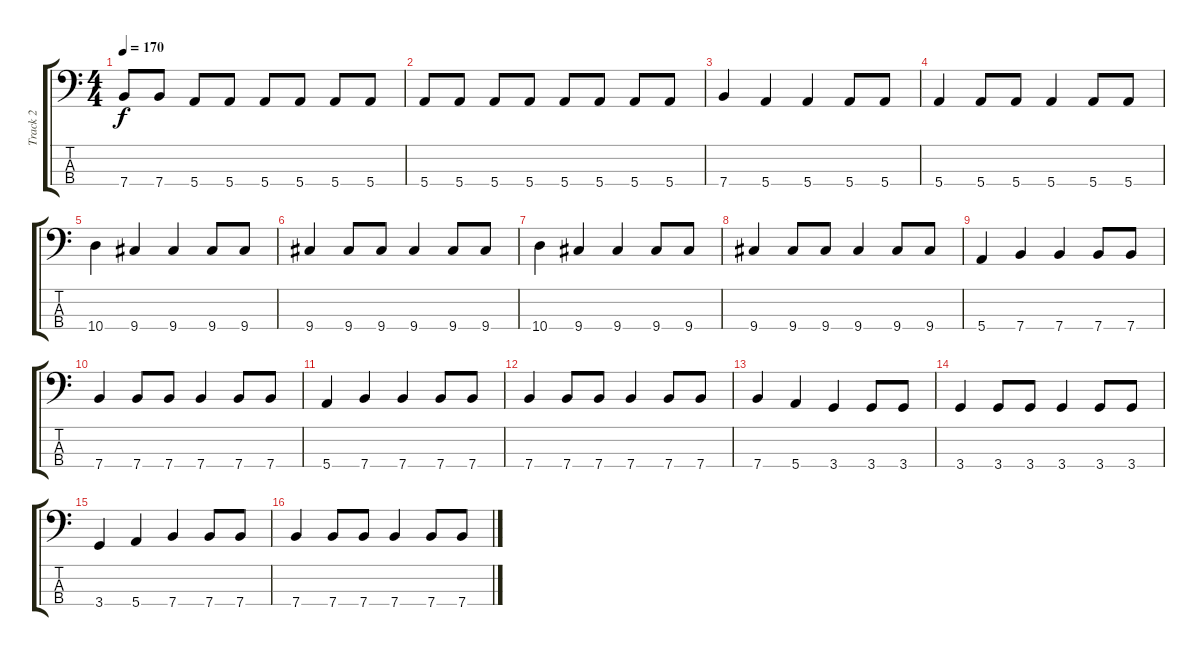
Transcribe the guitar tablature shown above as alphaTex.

\track ("Track 2" "Track 2") {instrument electricbasspick}
\staff {score tabs}
\tuning (G2 D2 A1 E1) {hide}
\ts (4 4)
\tempo 170
\clef f4
\ks c
7.4.8{dy f} 7.4.8 5.4.8 5.4.8 5.4.8 5.4.8 5.4.8 5.4.8 |
5.4.8 5.4.8 5.4.8 5.4.8 5.4.8 5.4.8 5.4.8 5.4.8 |
7.4.4 5.4.4 5.4.4 5.4.8 5.4.8 |
5.4.4 5.4.8 5.4.8 5.4.4 5.4.8 5.4.8 |
10.4.4 9.4.4 9.4.4 9.4.8 9.4.8 |
9.4.4 9.4.8 9.4.8 9.4.4 9.4.8 9.4.8 |
10.4.4 9.4.4 9.4.4 9.4.8 9.4.8 |
9.4.4 9.4.8 9.4.8 9.4.4 9.4.8 9.4.8 |
5.4.4 7.4.4 7.4.4 7.4.8 7.4.8 |
7.4.4 7.4.8 7.4.8 7.4.4 7.4.8 7.4.8 |
5.4.4 7.4.4 7.4.4 7.4.8 7.4.8 |
7.4.4 7.4.8 7.4.8 7.4.4 7.4.8 7.4.8 |
7.4.4 5.4.4 3.4.4 3.4.8 3.4.8 |
3.4.4 3.4.8 3.4.8 3.4.4 3.4.8 3.4.8 |
3.4.4 5.4.4 7.4.4 7.4.8 7.4.8 |
7.4.4 7.4.8 7.4.8 7.4.4 7.4.8 7.4.8
